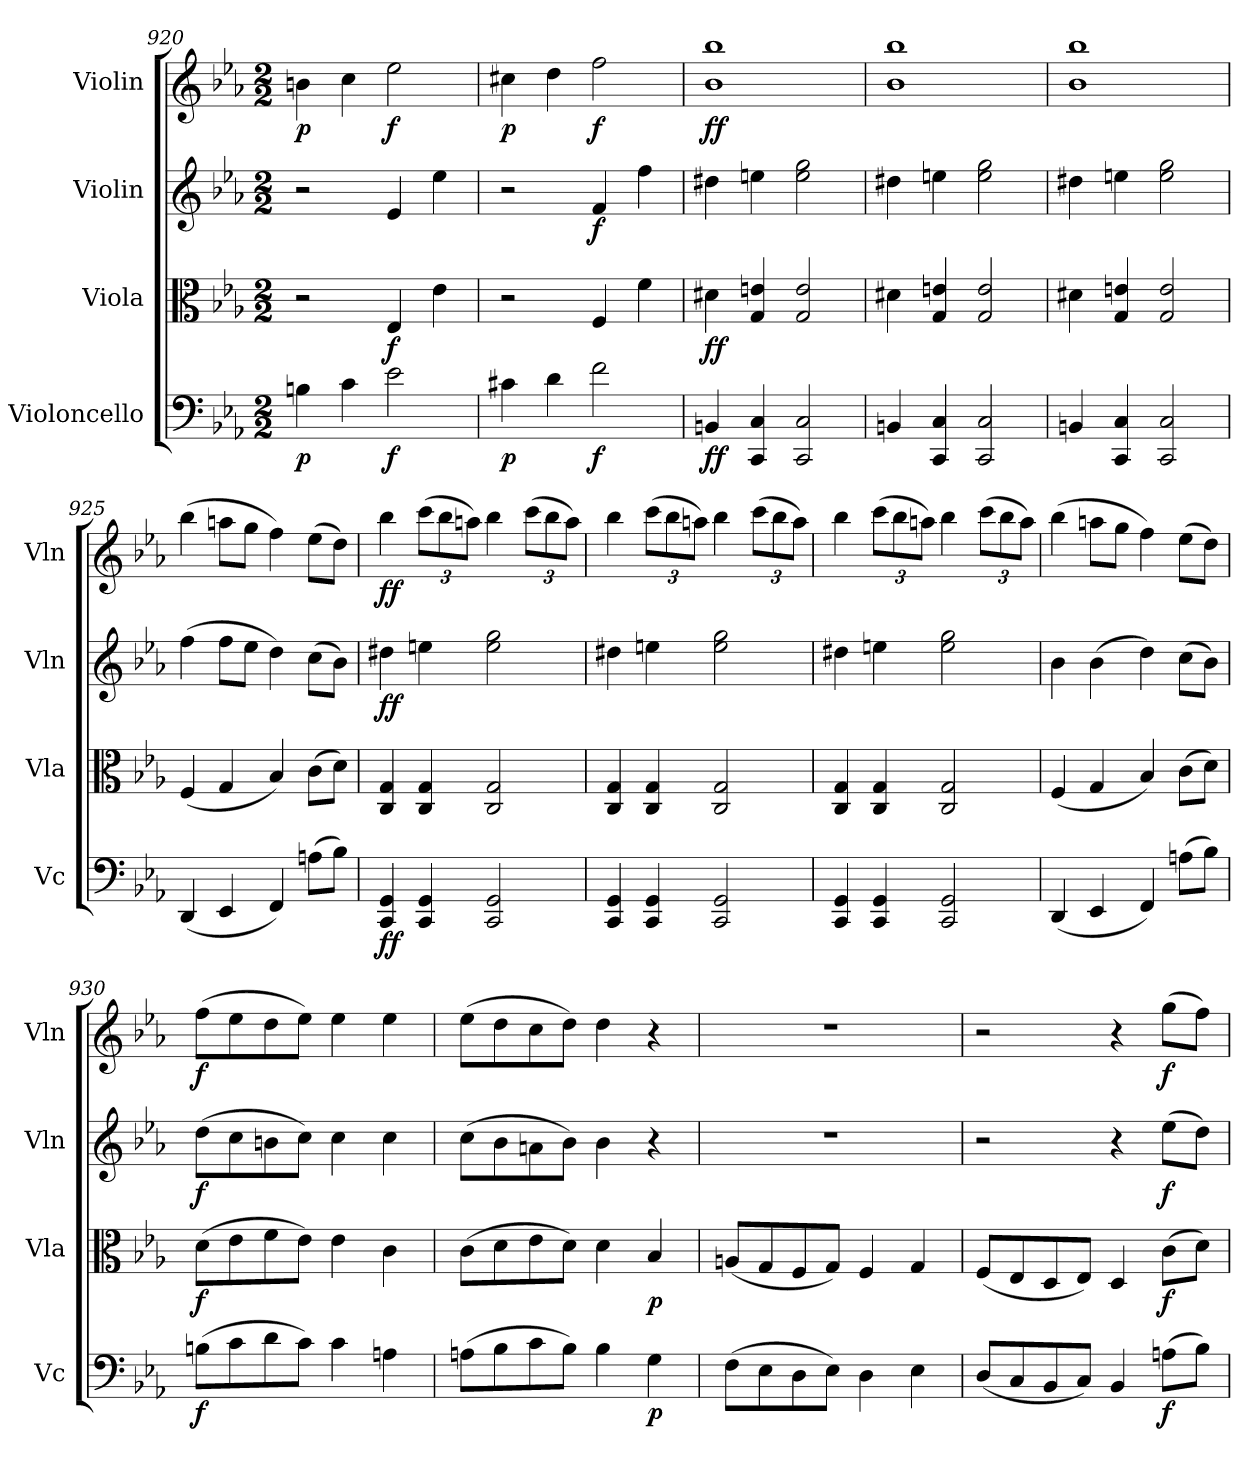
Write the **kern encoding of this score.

**kern	**dynam	**kern	**dynam	**kern	**dynam	**kern	**dynam
*part4	*part4	*part3	*part3	*part2	*part2	*part1	*part1
*staff4	*staff4	*staff3	*staff3	*staff2	*staff2	*staff1	*staff1
*I"Violoncello	*	*I"Viola	*	*I"Violin	*	*I"Violin	*
*I'Vc	*	*I'Vla	*	*I'Vln	*	*I'Vln	*
*clefF4	*	*clefC3	*	*clefG2	*	*clefG2	*
*k[b-e-a-]	*	*k[b-e-a-]	*	*k[b-e-a-]	*	*k[b-e-a-]	*
*M2/2	*	*M2/2	*	*M2/2	*	*M2/2	*
=920	=920	=920	=920	=920	=920	=920	=920
4Bn	p	2r	.	2r	.	4bn	p
4c	.	.	.	.	.	4cc	.
2e-	f	4E-	f	4e-	.	2ee-	f
.	.	4e-	.	4ee-	.	.	.
=921	=921	=921	=921	=921	=921	=921	=921
4c#X	p	2r	.	2r	.	4cc#X	p
4d	.	.	.	.	.	4dd	.
2f	f	4F	.	4f	f	2ff	f
.	.	4f	.	4ff	.	.	.
=922	=922	=922	=922	=922	=922	=922	=922
4BBn	ff	4d#X	ff	4dd#X	.	1b- 1bb-	ff
4CC 4C	.	4G 4en	.	4een	.	.	.
2CC 2C	.	2G 2e	.	2ee 2gg	.	.	.
=923	=923	=923	=923	=923	=923	=923	=923
4BBn	.	4d#X	.	4dd#X	.	1b- 1bb-	.
4CC 4C	.	4G 4en	.	4een	.	.	.
2CC 2C	.	2G 2e	.	2ee 2gg	.	.	.
=924	=924	=924	=924	=924	=924	=924	=924
4BBn	.	4d#X	.	4dd#X	.	1b- 1bb-	.
4CC 4C	.	4G 4en	.	4een	.	.	.
2CC 2C	.	2G 2e	.	2ee 2gg	.	.	.
=925	=925	=925	=925	=925	=925	=925	=925
(4DD	.	(4F	.	(4ff	.	(4bb-	.
4EE-	.	4G	.	8ff\L	.	8aan\L	.
.	.	.	.	8ee-\J	.	8gg\J	.
4FF)	.	4B-)	.	4dd)	.	4ff)	.
(8An\L	.	(8c\L	.	(8cc\L	.	(8ee-\L	.
8B-\J)	.	8d\J)	.	8b-\J)	.	8dd\J)	.
=926	=926	=926	=926	=926	=926	=926	=926
4CC 4GG	ff	4C 4G	.	4dd#X	ff	4bb-	ff
4CC 4GG	.	4C 4G	.	4een	.	(12ccc\L	.
.	.	.	.	.	.	12bb-\	.
.	.	.	.	.	.	12aan\J)	.
2CC 2GG	.	2C 2G	.	2ee 2gg	.	4bb-	.
.	.	.	.	.	.	(12ccc\L	.
.	.	.	.	.	.	12bb-\	.
.	.	.	.	.	.	12aa\J)	.
=927	=927	=927	=927	=927	=927	=927	=927
4CC 4GG	.	4C 4G	.	4dd#X	.	4bb-	.
4CC 4GG	.	4C 4G	.	4een	.	(12ccc\L	.
.	.	.	.	.	.	12bb-\	.
.	.	.	.	.	.	12aan\J)	.
2CC 2GG	.	2C 2G	.	2ee 2gg	.	4bb-	.
.	.	.	.	.	.	(12ccc\L	.
.	.	.	.	.	.	12bb-\	.
.	.	.	.	.	.	12aa\J)	.
=928	=928	=928	=928	=928	=928	=928	=928
4CC 4GG	.	4C 4G	.	4dd#X	.	4bb-	.
4CC 4GG	.	4C 4G	.	4een	.	(12ccc\L	.
.	.	.	.	.	.	12bb-\	.
.	.	.	.	.	.	12aan\J)	.
2CC 2GG	.	2C 2G	.	2ee 2gg	.	4bb-	.
.	.	.	.	.	.	(12ccc\L	.
.	.	.	.	.	.	12bb-\	.
.	.	.	.	.	.	12aa\J)	.
=929	=929	=929	=929	=929	=929	=929	=929
(4DD	.	(4F	.	4b-	.	(4bb-	.
4EE-	.	4G	.	(4b-	.	8aan\L	.
.	.	.	.	.	.	8gg\J	.
4FF)	.	4B-)	.	4dd)	.	4ff)	.
(8An\L	.	(8c\L	.	(8cc\L	.	(8ee-\L	.
8B-\J)	.	8d\J)	.	8b-\J)	.	8dd\J)	.
=930	=930	=930	=930	=930	=930	=930	=930
(8Bn\L	f	(8d\L	f	(8dd\L	f	(8ff\L	f
8c\	.	8e-\	.	8cc\	.	8ee-\	.
8d\	.	8f\	.	8bn\	.	8dd\	.
8c\J)	.	8e-\J)	.	8cc\J)	.	8ee-\J)	.
4c	.	4e-	.	4cc	.	4ee-	.
4An	.	4c	.	4cc	.	4ee-	.
=931	=931	=931	=931	=931	=931	=931	=931
(8An\L	.	(8c\L	.	(8cc\L	.	(8ee-\L	.
8B-\	.	8d\	.	8b-\	.	8dd\	.
8c\	.	8e-\	.	8an\	.	8cc\	.
8B-\J)	.	8d\J)	.	8b-\J)	.	8dd\J)	.
4B-	.	4d	.	4b-	.	4dd	.
4G	p	4B-	p	4r	.	4r	.
=932	=932	=932	=932	=932	=932	=932	=932
(8F\L	.	(8An/L	.	1r	.	1r	.
8E-\	.	8G/	.	.	.	.	.
8D\	.	8F/	.	.	.	.	.
8E-\J)	.	8G/J)	.	.	.	.	.
4D	.	4F	.	.	.	.	.
4E-	.	4G	.	.	.	.	.
=933	=933	=933	=933	=933	=933	=933	=933
(8D/L	.	(8F/L	.	2r	.	2r	.
8C/	.	8E-/	.	.	.	.	.
8BB-/	.	8D/	.	.	.	.	.
8C/J)	.	8E-/J)	.	.	.	.	.
4BB-	.	4D	.	4r	.	4r	.
(8An\L	f	(8c\L	f	(8ee-\L	f	(8gg\L	f
8B-\J)	.	8d\J)	.	8dd\J)	.	8ff\J)	.
=	=	=	=	=	=	=	=
*-	*-	*-	*-	*-	*-	*-	*-
